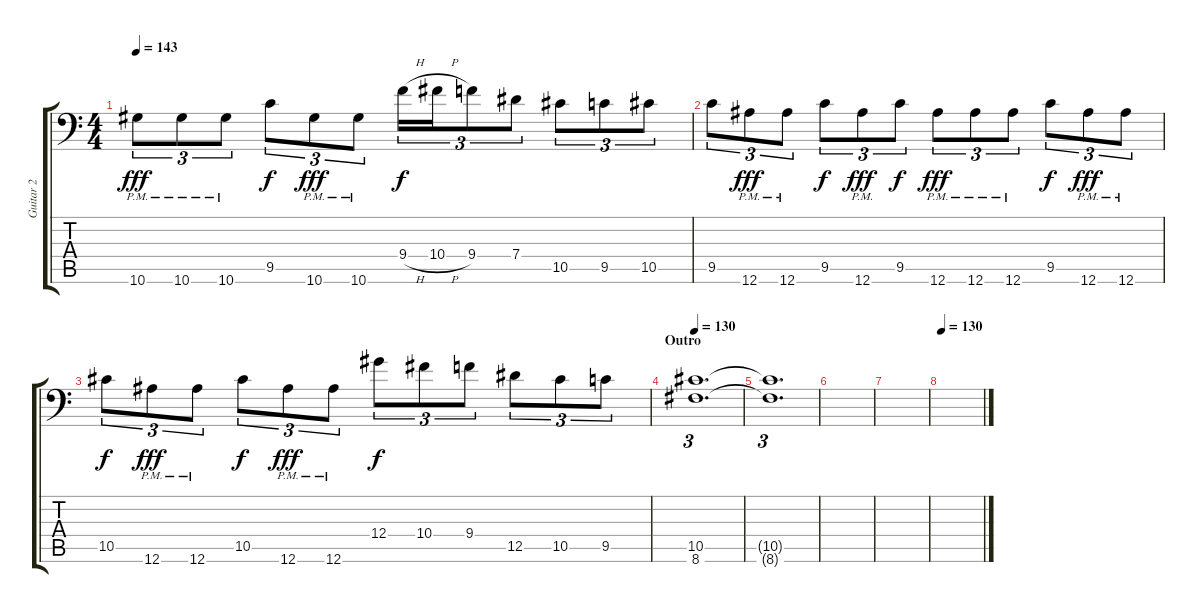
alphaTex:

\track ("Guitar 2" "Guitar 2") {instrument distortionguitar}
\staff {score tabs}
\tuning (Bb3 F3 Db3 Ab2 Eb2 Bb1) {hide}
\ts (4 4)
\tempo 143
\clef f4
\ks c
10.6{pm}.8{tu (3 2) dy fff} 10.6{pm}.8{tu (3 2)} 10.6{pm}.8{tu (3 2)} 9.5.8{tu (3 2) dy f} 10.6{pm}.8{tu (3 2) dy fff} 10.6{pm}.8{tu (3 2)} 9.4{h}.16{tu (3 2) dy f} 10.4{h}.16{tu (3 2)} 9.4.8{tu (3 2)} 7.4.8{tu (3 2)} 10.5.8{tu (3 2)} 9.5.8{tu (3 2)} 10.5.8{tu (3 2)} |
9.5.8{tu (3 2)} 12.6{pm}.8{tu (3 2) dy fff} 12.6{pm}.8{tu (3 2)} 9.5.8{tu (3 2) dy f} 12.6{pm}.8{tu (3 2) dy fff} 9.5.8{tu (3 2) dy f} 12.6{pm}.8{tu (3 2) dy fff} 12.6{pm}.8{tu (3 2)} 12.6{pm}.8{tu (3 2)} 9.5.8{tu (3 2) dy f} 12.6{pm}.8{tu (3 2) dy fff} 12.6{pm}.8{tu (3 2)} |
10.5.8{tu (3 2) dy f} 12.6{pm}.8{tu (3 2) dy fff} 12.6{pm}.8{tu (3 2)} 10.5.8{tu (3 2) dy f} 12.6{pm}.8{tu (3 2) dy fff} 12.6{pm}.8{tu (3 2)} 12.4.8{tu (3 2) dy f} 10.4.8{tu (3 2)} 9.4.8{tu (3 2)} 12.5.8{tu (3 2)} 10.5.8{tu (3 2)} 9.5.8{tu (3 2)} |
\section ("" "Outro")
\tempo 130
(10.5 8.6).1{d tu (3 2) volume 0} |
(10.5{t} 8.6{t}).1{d tu (3 2)} |
|
|
\tempo 130
